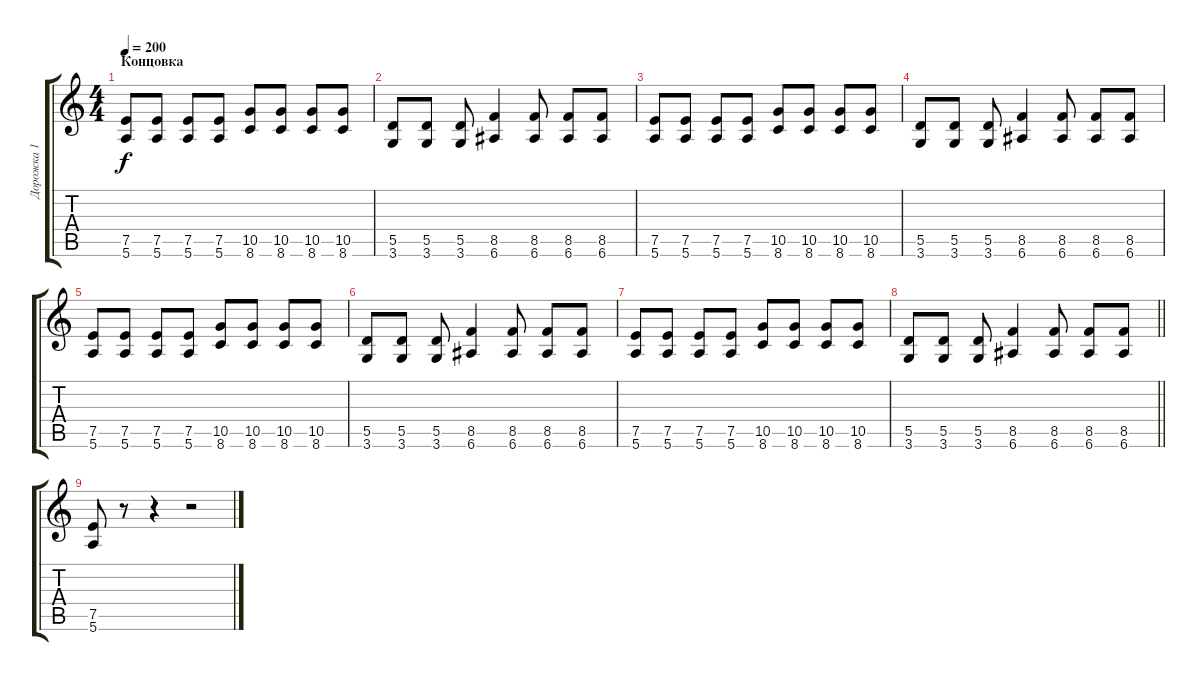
\track ("Дорожка 1" "Дорожка 1") {instrument overdrivenguitar}
\staff {score tabs}
\tuning (E4 B3 G3 D3 A2 E2) {hide}
\ts (4 4)
\section ("" "Концовка")
\tempo 200
\clef g2
\ks c
(7.5 5.6).8{dy f} (7.5 5.6).8 (7.5 5.6).8 (7.5 5.6).8 (10.5 8.6).8 (10.5 8.6).8 (10.5 8.6).8 (10.5 8.6).8 |
(5.5 3.6).8 (5.5 3.6).8 (5.5 3.6).8 (8.5 6.6).4 (8.5 6.6).8 (8.5 6.6).8 (8.5 6.6).8 |
(7.5 5.6).8 (7.5 5.6).8 (7.5 5.6).8 (7.5 5.6).8 (10.5 8.6).8 (10.5 8.6).8 (10.5 8.6).8 (10.5 8.6).8 |
(5.5 3.6).8 (5.5 3.6).8 (5.5 3.6).8 (8.5 6.6).4 (8.5 6.6).8 (8.5 6.6).8 (8.5 6.6).8 |
(7.5 5.6).8 (7.5 5.6).8 (7.5 5.6).8 (7.5 5.6).8 (10.5 8.6).8 (10.5 8.6).8 (10.5 8.6).8 (10.5 8.6).8 |
(5.5 3.6).8 (5.5 3.6).8 (5.5 3.6).8 (8.5 6.6).4 (8.5 6.6).8 (8.5 6.6).8 (8.5 6.6).8 |
(7.5 5.6).8 (7.5 5.6).8 (7.5 5.6).8 (7.5 5.6).8 (10.5 8.6).8 (10.5 8.6).8 (10.5 8.6).8 (10.5 8.6).8 |
\barLineRight lightlight
(5.5 3.6).8 (5.5 3.6).8 (5.5 3.6).8 (8.5 6.6).4 (8.5 6.6).8 (8.5 6.6).8 (8.5 6.6).8 |
(7.5 5.6).8 r.8 r.4 r.2
